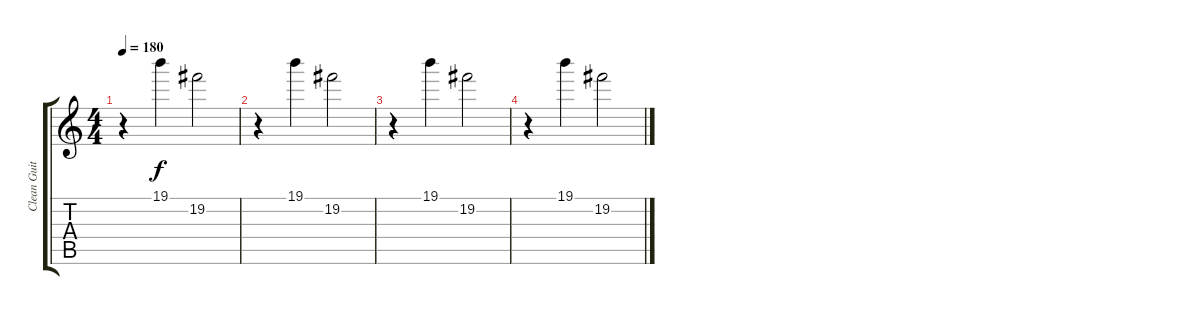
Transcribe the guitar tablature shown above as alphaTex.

\track ("Clean Guitar 2" "Clean Guit") {instrument electricguitarclean}
\staff {score tabs}
\tuning (E4 B3 G3 D3 A2 E2) {hide}
\ts (4 4)
\tempo 180
\clef g2
\ks c
r.4{dy f} 19.1.4 19.2.2 |
r.4 19.1.4 19.2.2 |
r.4 19.1.4 19.2.2 |
r.4 19.1.4 19.2.2
